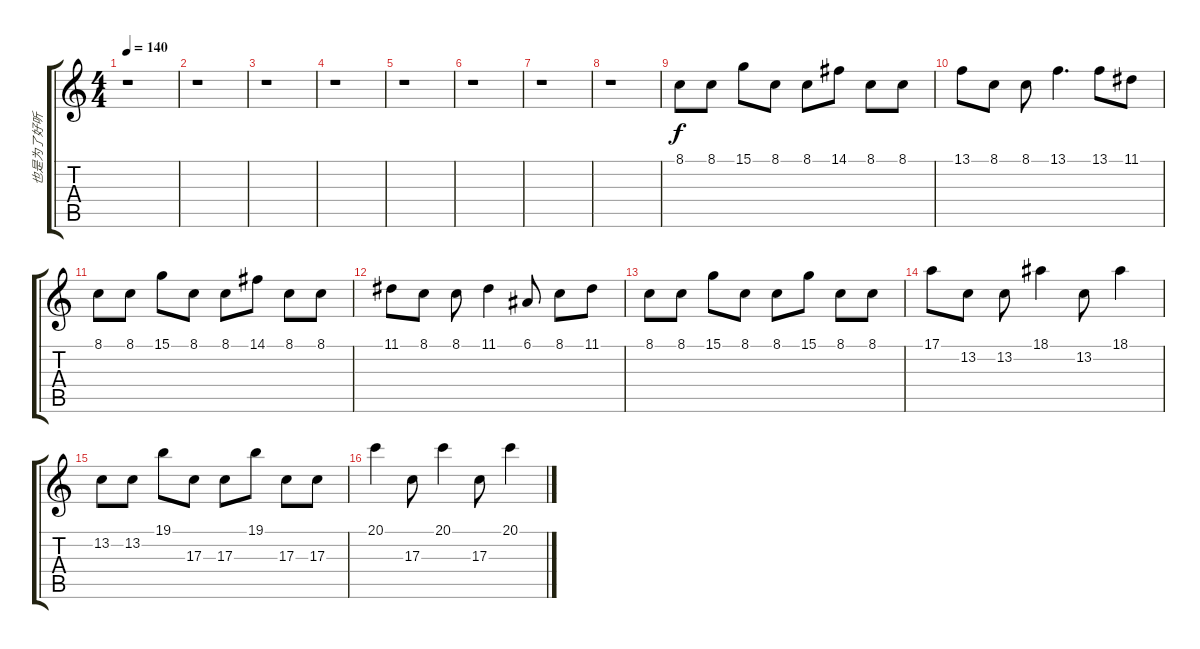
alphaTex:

\track ("也是为了好听" "也是为了好听") {instrument stringensemble1}
\staff {score tabs}
\tuning (E4 B3 G3 D3 A2 E2) {hide}
\ts (4 4)
\tempo 140
\clef g2
\ks c
r.1{dy f} |
r.1 |
r.1 |
r.1 |
r.1 |
r.1 |
r.1 |
r.1 |
8.1.8 8.1.8{txt ""} 15.1.8 8.1.8 8.1.8 14.1.8 8.1.8 8.1.8 |
13.1.8 8.1.8 8.1.8 13.1.4{d} 13.1.8 11.1.8 |
8.1.8 8.1.8 15.1.8 8.1.8 8.1.8 14.1.8 8.1.8 8.1.8 |
11.1.8 8.1.8 8.1.8 11.1.4 6.1.8 8.1.8 11.1.8 |
8.1.8 8.1.8 15.1.8 8.1.8 8.1.8 15.1.8 8.1.8 8.1.8 |
17.1.8 13.2.8 13.2.8 18.1.4 13.2.8 18.1.4 |
13.2.8 13.2.8 19.1.8 17.3.8 17.3.8 19.1.8 17.3.8 17.3.8 |
20.1.4 17.3.8 20.1.4 17.3.8 20.1.4
